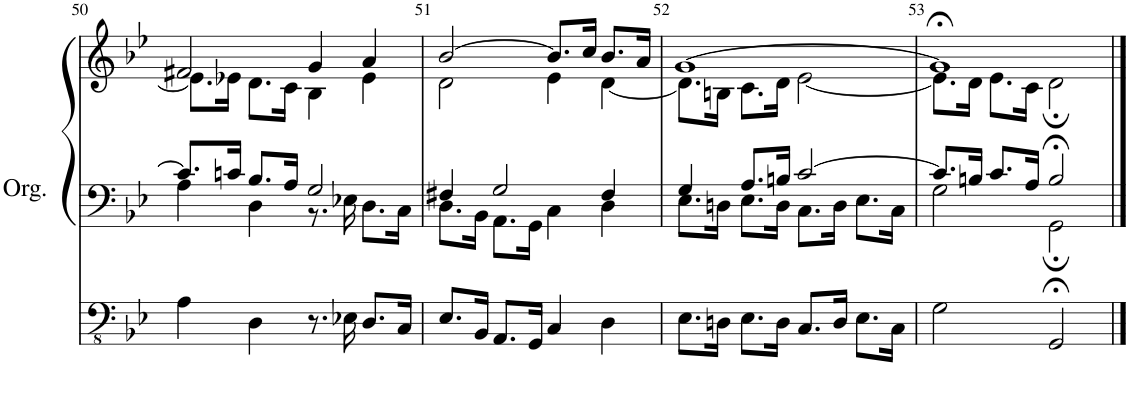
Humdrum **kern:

**kern	**kern	**kern
*part1	*part1	*part1
*staff3	*staff2	*staff1
*I"Orgue à tuyaux	*	*
*I'Org.	*	*
!!LO:PB:g=z
*clefFv4	*clefF4	*clefG2
*k[b-e-]	*k[b-e-]	*k[b-e-]
*M4/4	*M4/4	*M4/4
*met(c)	*met(c)	*met(c)
=50	=50	=50
*	*^	*^
4AA\	8.c#/L]	4A\	2f#X/	8.e\L]
.	16cn/Jk	.	.	16e-X\Jk
4DD\	8.B-/L	4D\	.	8.d\L
.	16A/Jk	.	.	16c\Jk
8.r	2G/	8.r	4g/	4B-\
16EE-X\	.	16E-X\	.	.
8.DD/L	.	8.D\L	4a/	4e-\
16CC/Jk	.	16C\Jk	.	.
=51	=51	=51	=51	=51
8.EE-/L	4F#X/	8.D\L	[2b-/	2d\
16BBB-/Jk	.	16BB-\Jk	.	.
8.AAA/L	2G/	8.AA\L	.	.
16GGG/Jk	.	16GG\Jk	.	.
4CC/	.	4C\	8.b-/L]	4e-\
.	.	.	16cc/Jk	.
4DD\	4F#/	4D\	8.b-/L	[4d\
.	.	.	16a/Jk	.
=52	=52	=52	=52	=52
8.EE-\L	4G/	8.E-\L	[1g	8.d\L]
16DDn\Jk	.	16Dn\Jk	.	16Bn\Jk
8.EE-\L	8.A/L	8.E-\L	.	8.c\L
16DD\Jk	16Bn/Jk	16D\Jk	.	16d\Jk
8.CC/L	[2c/	8.C\L	.	[2e-\
16DD/Jk	.	16D\Jk	.	.
8.EE-\L	.	8.E-\L	.	.
16CC\Jk	.	16C\Jk	.	.
=53	=53	=53	=53	=53
2GG\	8.c/L]	2G\	1g;<]	8.e-\L]
.	16Bn/Jk	.	.	16d\Jk
.	8.c/L	.	.	8.e-\L
.	16A/Jk	.	.	16c\Jk
2GGG;</	2B;</	2GG;\	.	2d;\
*	*v	*v	*	*
*	*	*v	*v
==	==	==
*-	*-	*-
